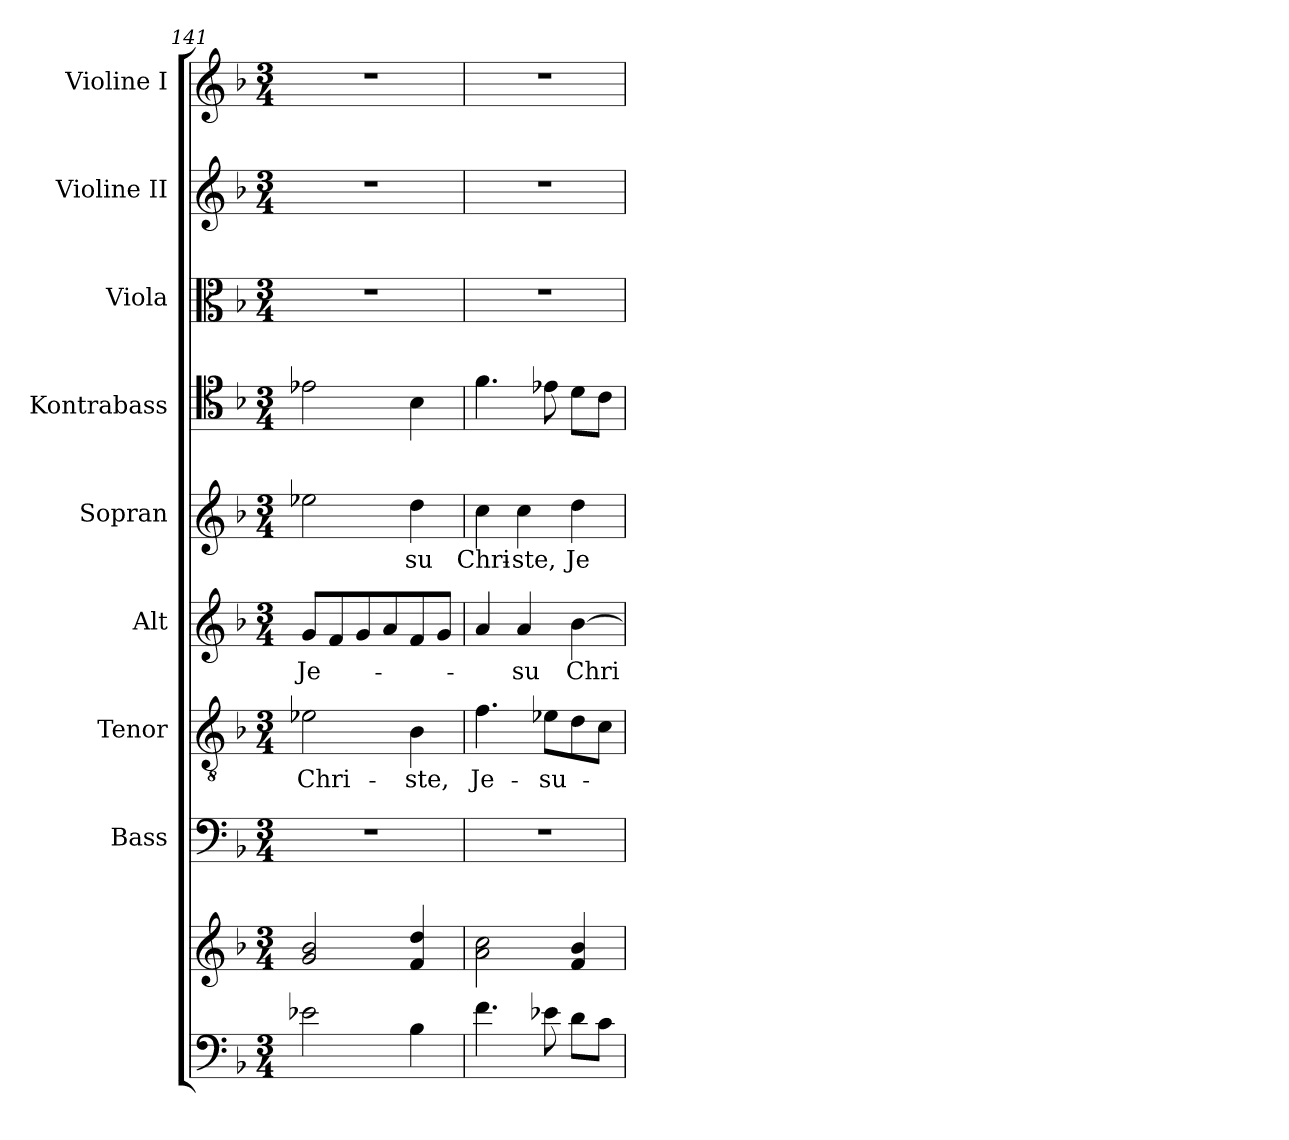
**kern	**kern	**kern	**kern	**text	**kern	**text	**kern	**text	**kern	**kern	**kern	**kern
*part9	*part9	*part8	*part7	*part7	*part6	*part6	*part5	*part5	*part4	*part3	*part2	*part1
*staff10	*staff9	*staff8	*staff7	*staff7	*staff6	*staff6	*staff5	*staff5	*staff4	*staff3	*staff2	*staff1
*	*	*I"Bass	*I"Tenor	*	*I"Alt	*	*I"Sopran	*	*I"Kontrabass	*I"Viola	*I"Violine II	*I"Violine I
*	*	*I'B.	*I'T.	*	*I'A.	*	*I'S.	*	*I'Kb.	*I'Vla.	*I'Vl. II	*I'Vl. I
*clefF4	*clefG2	*clefF4	*clefGv2	*	*clefG2	*	*clefG2	*	*clefC4	*clefC3	*clefG2	*clefG2
*	*	*	*	*	*	*	*	*	*ITrd7c12	*	*	*
*k[b-]	*k[b-]	*k[b-]	*k[b-]	*	*k[b-]	*	*k[b-]	*	*k[b-]	*k[b-]	*k[b-]	*k[b-]
*F:	*F:	*F:	*F:	*	*F:	*	*F:	*	*F:	*F:	*F:	*F:
*M3/4	*M3/4	*M3/4	*M3/4	*	*M3/4	*	*M3/4	*	*M3/4	*M3/4	*M3/4	*M3/4
=141	=141	=141	=141	=141	=141	=141	=141	=141	=141	=141	=141	=141
!	!	!	!	!LO:LY:b	!	!LO:LY:b	!	!	!	!	!	!
2e-X\	2g/ 2b-/	2.r	2e-X\	Chri-	8g/L	Je-	2ee-X\	.	2E-X\	2.r	2.r	2.r
.	.	.	.	.	8f/	.	.	.	.	.	.	.
.	.	.	.	.	8g/	.	.	.	.	.	.	.
.	.	.	.	.	8a/	.	.	.	.	.	.	.
!	!	!	!	!LO:LY:b	!	!	!	!LO:LY:b	!	!	!	!
4B-\	4f/ 4dd/	.	4B-\	-ste,	8f/	.	4dd\	-su	4BB-\	.	.	.
.	.	.	.	.	8g/J	.	.	.	.	.	.	.
=142	=142	=142	=142	=142	=142	=142	=142	=142	=142	=142	=142	=142
!	!	!	!	!LO:LY:b	!	!	!	!LO:LY:b	!	!	!	!
4.f\	2a\ 2cc\	2.r	4.f\	Je-	4a/	.	4cc\	Chri-	4.F\	2.r	2.r	2.r
!	!	!	!	!	!	!LO:LY:b	!	!LO:LY:b	!	!	!	!
.	.	.	.	.	4a/	-su	4cc\	-ste,	.	.	.	.
!	!	!	!	!LO:LY:b	!	!	!	!	!	!	!	!
8e-X\	.	.	8e-X\L	-su-	.	.	.	.	8E-X\	.	.	.
!	!	!	!	!	!	!LO:LY:b	!	!LO:LY:b	!	!	!	!
8d\L	4f/ 4b-/	.	8d\	.	[4b-\	Chri-	4dd\	Je-	8D\L	.	.	.
8c\J	.	.	8c\J	.	.	.	.	.	8C\J	.	.	.
=	=	=	=	=	=	=	=	=	=	=	=	=
*-	*-	*-	*-	*-	*-	*-	*-	*-	*-	*-	*-	*-
